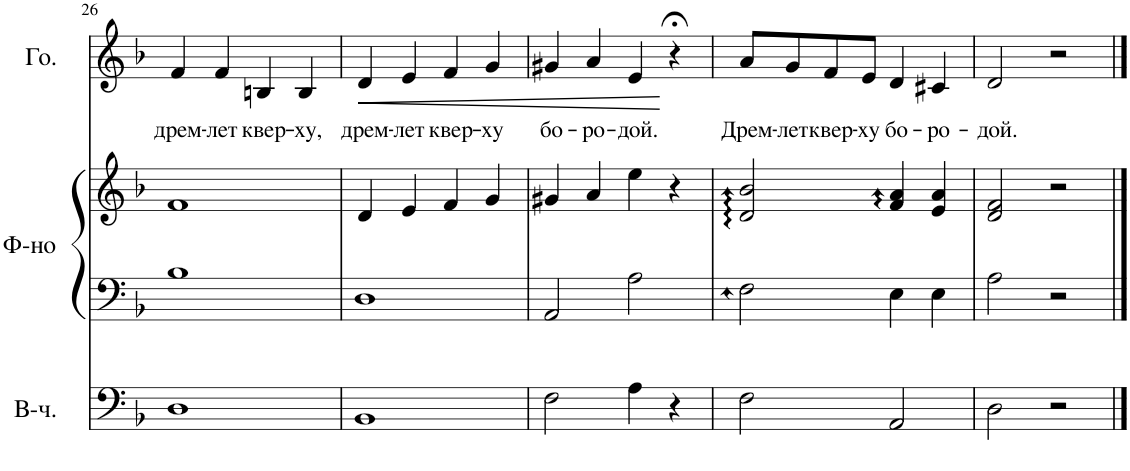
**kern	**kern	**kern	**kern	**text	**dynam
*part3	*part2	*part2	*part1	*part1	*part1
*staff4	*staff3	*staff2	*staff1	*staff1	*staff1
*I"Виолончель	*I"Фортепиано	*	*I"Голос	*	*
!!LO:PB:g=z
*clefF4	*clefF4	*clefG2	*clefG2	*	*
*k[b-]	*k[b-]	*k[b-]	*k[b-]	*	*
*M4/4	*M4/4	*M4/4	*M4/4	*	*
=26	=26	=26	=26	=26	=26
!	!	!	!	!LO:LY:b	!
1D	1B-	1f	4f/	дрем-	.
!	!	!	!	!LO:LY:b	!
.	.	.	4f/	-лет	.
!	!	!	!	!LO:LY:b	!
.	.	.	4Bn/	квер-	.
!	!	!	!	!LO:LY:b	!
.	.	.	4B/	-ху,	.
=27	=27	=27	=27	=27	=27
!	!	!	!	!LO:LY:b	!LO:HP:b
1BB-	1D	4d/	4d/	дрем-	<
!	!	!	!	!LO:LY:b	!
.	.	4e/	4e/	-лет	.
!	!	!	!	!LO:LY:b	!
.	.	4f/	4f/	квер-	.
!	!	!	!	!LO:LY:b	!
.	.	4g/	4g/	-ху	.
=28	=28	=28	=28	=28	=28
!	!	!	!	!LO:LY:b	!
2F\	2AA/	4g#X/	4g#X/	бо-	.
!	!	!	!	!LO:LY:b	!
.	.	4a/	4a/	-ро-	.
!	!	!	!	!LO:LY:b	!
4A\	2A\	4ee\	4e/	-дой.	.
4r	.	4r	4r;<	.	[
=29	=29	=29	=29	=29	=29
!	!	!	!	!LO:LY:b	!
2F\	2F:\	2d/: 2b-/:	8a/L	Дрем-	.
!	!	!	!	!LO:LY:b	!
.	.	.	8g/	-лет	.
!	!	!	!	!LO:LY:b	!
.	.	.	8f/	квер-	.
!	!	!	!	!LO:LY:b	!
.	.	.	8e/J	-ху	.
!	!	!	!	!LO:LY:b	!
2AA/	4E\	4f/: 4a/:	4d/	бо-	.
!	!	!	!	!LO:LY:b	!
.	4E\	4e/ 4a/	4c#X/	-ро-	.
=30	=30	=30	=30	=30	=30
!	!	!	!	!LO:LY:b	!
2D\	2A\	2d/ 2f/	2d/	-дой.	.
2r	2r	2r	2r	.	.
==	==	==	==	==	==
*-	*-	*-	*-	*-	*-
